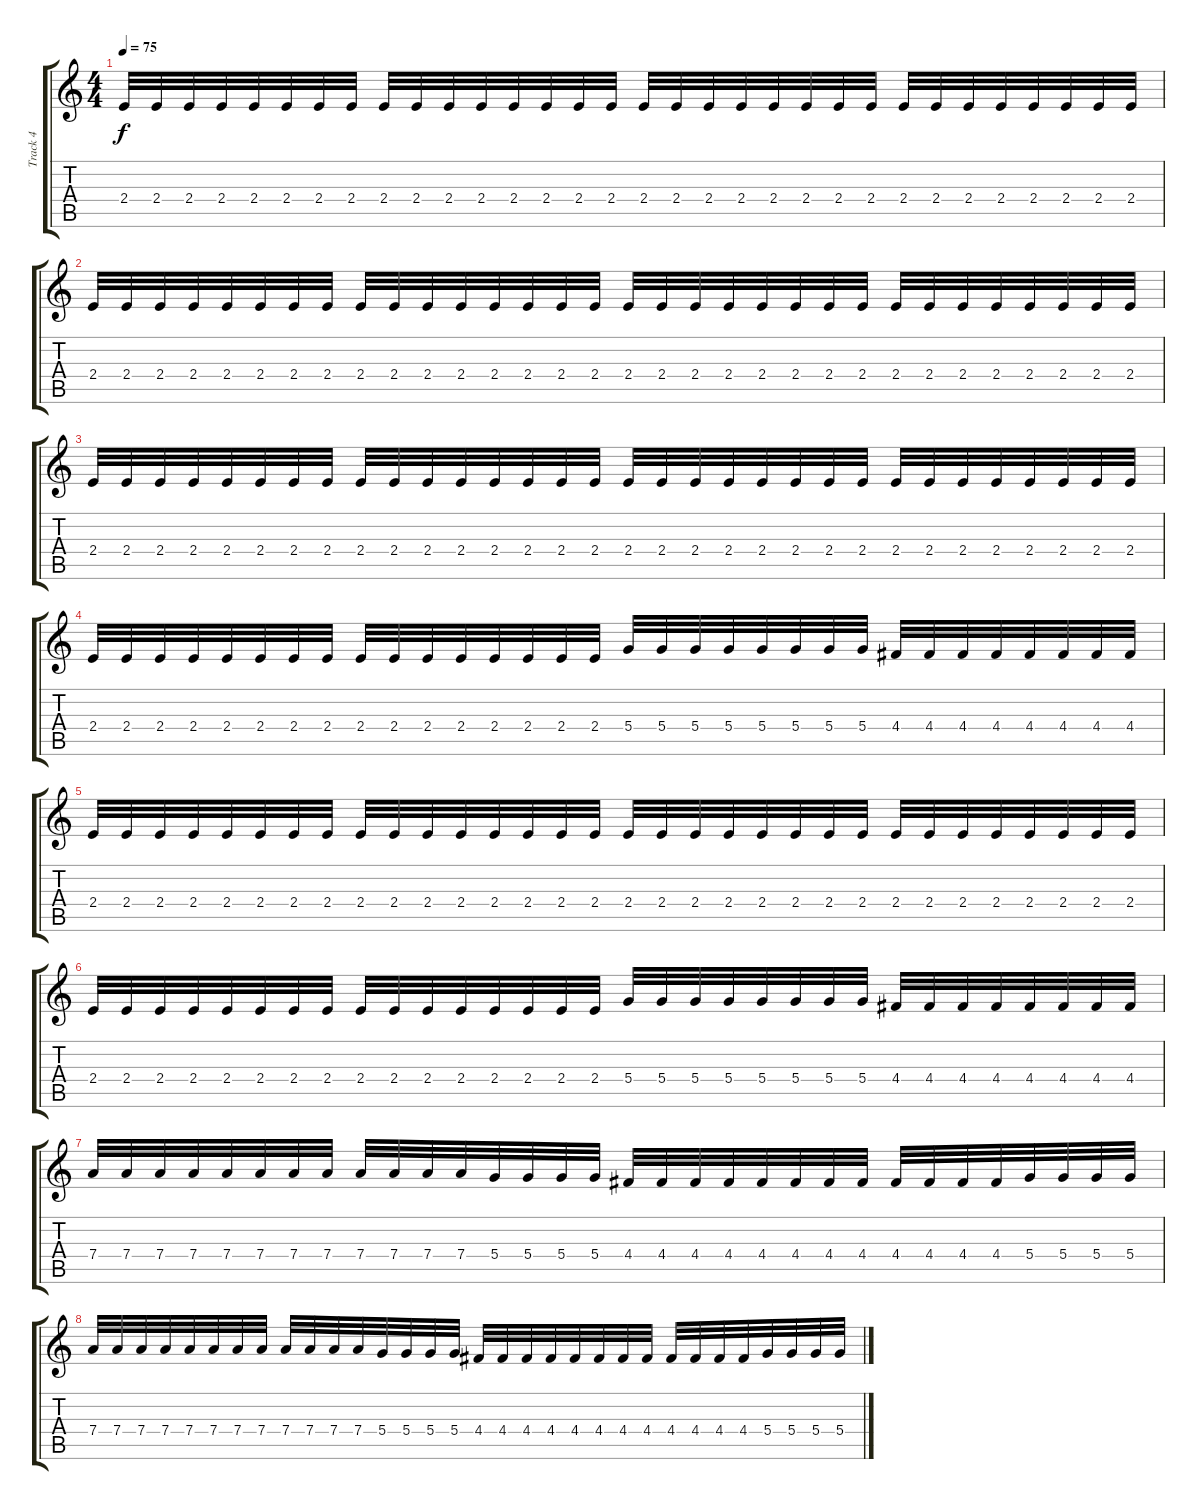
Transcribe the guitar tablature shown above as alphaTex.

\track ("Track 4" "Track 4") {instrument distortionguitar}
\staff {score tabs}
\tuning (E4 B3 G3 D3 A2 E2) {hide}
\ts (4 4)
\tempo 75
\clef g2
\ks c
2.4.32{dy f} 2.4.32 2.4.32 2.4.32 2.4.32 2.4.32 2.4.32 2.4.32 2.4.32 2.4.32 2.4.32 2.4.32 2.4.32 2.4.32 2.4.32 2.4.32 2.4.32 2.4.32 2.4.32 2.4.32 2.4.32 2.4.32 2.4.32 2.4.32 2.4.32 2.4.32 2.4.32 2.4.32 2.4.32 2.4.32 2.4.32 2.4.32 |
2.4.32 2.4.32 2.4.32 2.4.32 2.4.32 2.4.32 2.4.32 2.4.32 2.4.32 2.4.32 2.4.32 2.4.32 2.4.32 2.4.32 2.4.32 2.4.32 2.4.32 2.4.32 2.4.32 2.4.32 2.4.32 2.4.32 2.4.32 2.4.32 2.4.32 2.4.32 2.4.32 2.4.32 2.4.32 2.4.32 2.4.32 2.4.32 |
2.4.32 2.4.32 2.4.32 2.4.32 2.4.32 2.4.32 2.4.32 2.4.32 2.4.32 2.4.32 2.4.32 2.4.32 2.4.32 2.4.32 2.4.32 2.4.32 2.4.32 2.4.32 2.4.32 2.4.32 2.4.32 2.4.32 2.4.32 2.4.32 2.4.32 2.4.32 2.4.32 2.4.32 2.4.32 2.4.32 2.4.32 2.4.32 |
2.4.32 2.4.32 2.4.32 2.4.32 2.4.32 2.4.32 2.4.32 2.4.32 2.4.32 2.4.32 2.4.32 2.4.32 2.4.32 2.4.32 2.4.32 2.4.32 5.4.32 5.4.32 5.4.32 5.4.32 5.4.32 5.4.32 5.4.32 5.4.32 4.4.32 4.4.32 4.4.32 4.4.32 4.4.32 4.4.32 4.4.32 4.4.32 |
2.4.32 2.4.32 2.4.32 2.4.32 2.4.32 2.4.32 2.4.32 2.4.32 2.4.32 2.4.32 2.4.32 2.4.32 2.4.32 2.4.32 2.4.32 2.4.32 2.4.32 2.4.32 2.4.32 2.4.32 2.4.32 2.4.32 2.4.32 2.4.32 2.4.32 2.4.32 2.4.32 2.4.32 2.4.32 2.4.32 2.4.32 2.4.32 |
2.4.32 2.4.32 2.4.32 2.4.32 2.4.32 2.4.32 2.4.32 2.4.32 2.4.32 2.4.32 2.4.32 2.4.32 2.4.32 2.4.32 2.4.32 2.4.32 5.4.32 5.4.32 5.4.32 5.4.32 5.4.32 5.4.32 5.4.32 5.4.32 4.4.32 4.4.32 4.4.32 4.4.32 4.4.32 4.4.32 4.4.32 4.4.32 |
7.4.32 7.4.32 7.4.32 7.4.32 7.4.32 7.4.32 7.4.32 7.4.32 7.4.32 7.4.32 7.4.32 7.4.32 5.4.32 5.4.32 5.4.32 5.4.32 4.4.32 4.4.32 4.4.32 4.4.32 4.4.32 4.4.32 4.4.32 4.4.32 4.4.32 4.4.32 4.4.32 4.4.32 5.4.32 5.4.32 5.4.32 5.4.32 |
7.4.32 7.4.32 7.4.32 7.4.32 7.4.32 7.4.32 7.4.32 7.4.32 7.4.32 7.4.32 7.4.32 7.4.32 5.4.32 5.4.32 5.4.32 5.4.32 4.4.32 4.4.32 4.4.32 4.4.32 4.4.32 4.4.32 4.4.32 4.4.32 4.4.32 4.4.32 4.4.32 4.4.32 5.4.32 5.4.32 5.4.32 5.4.32
